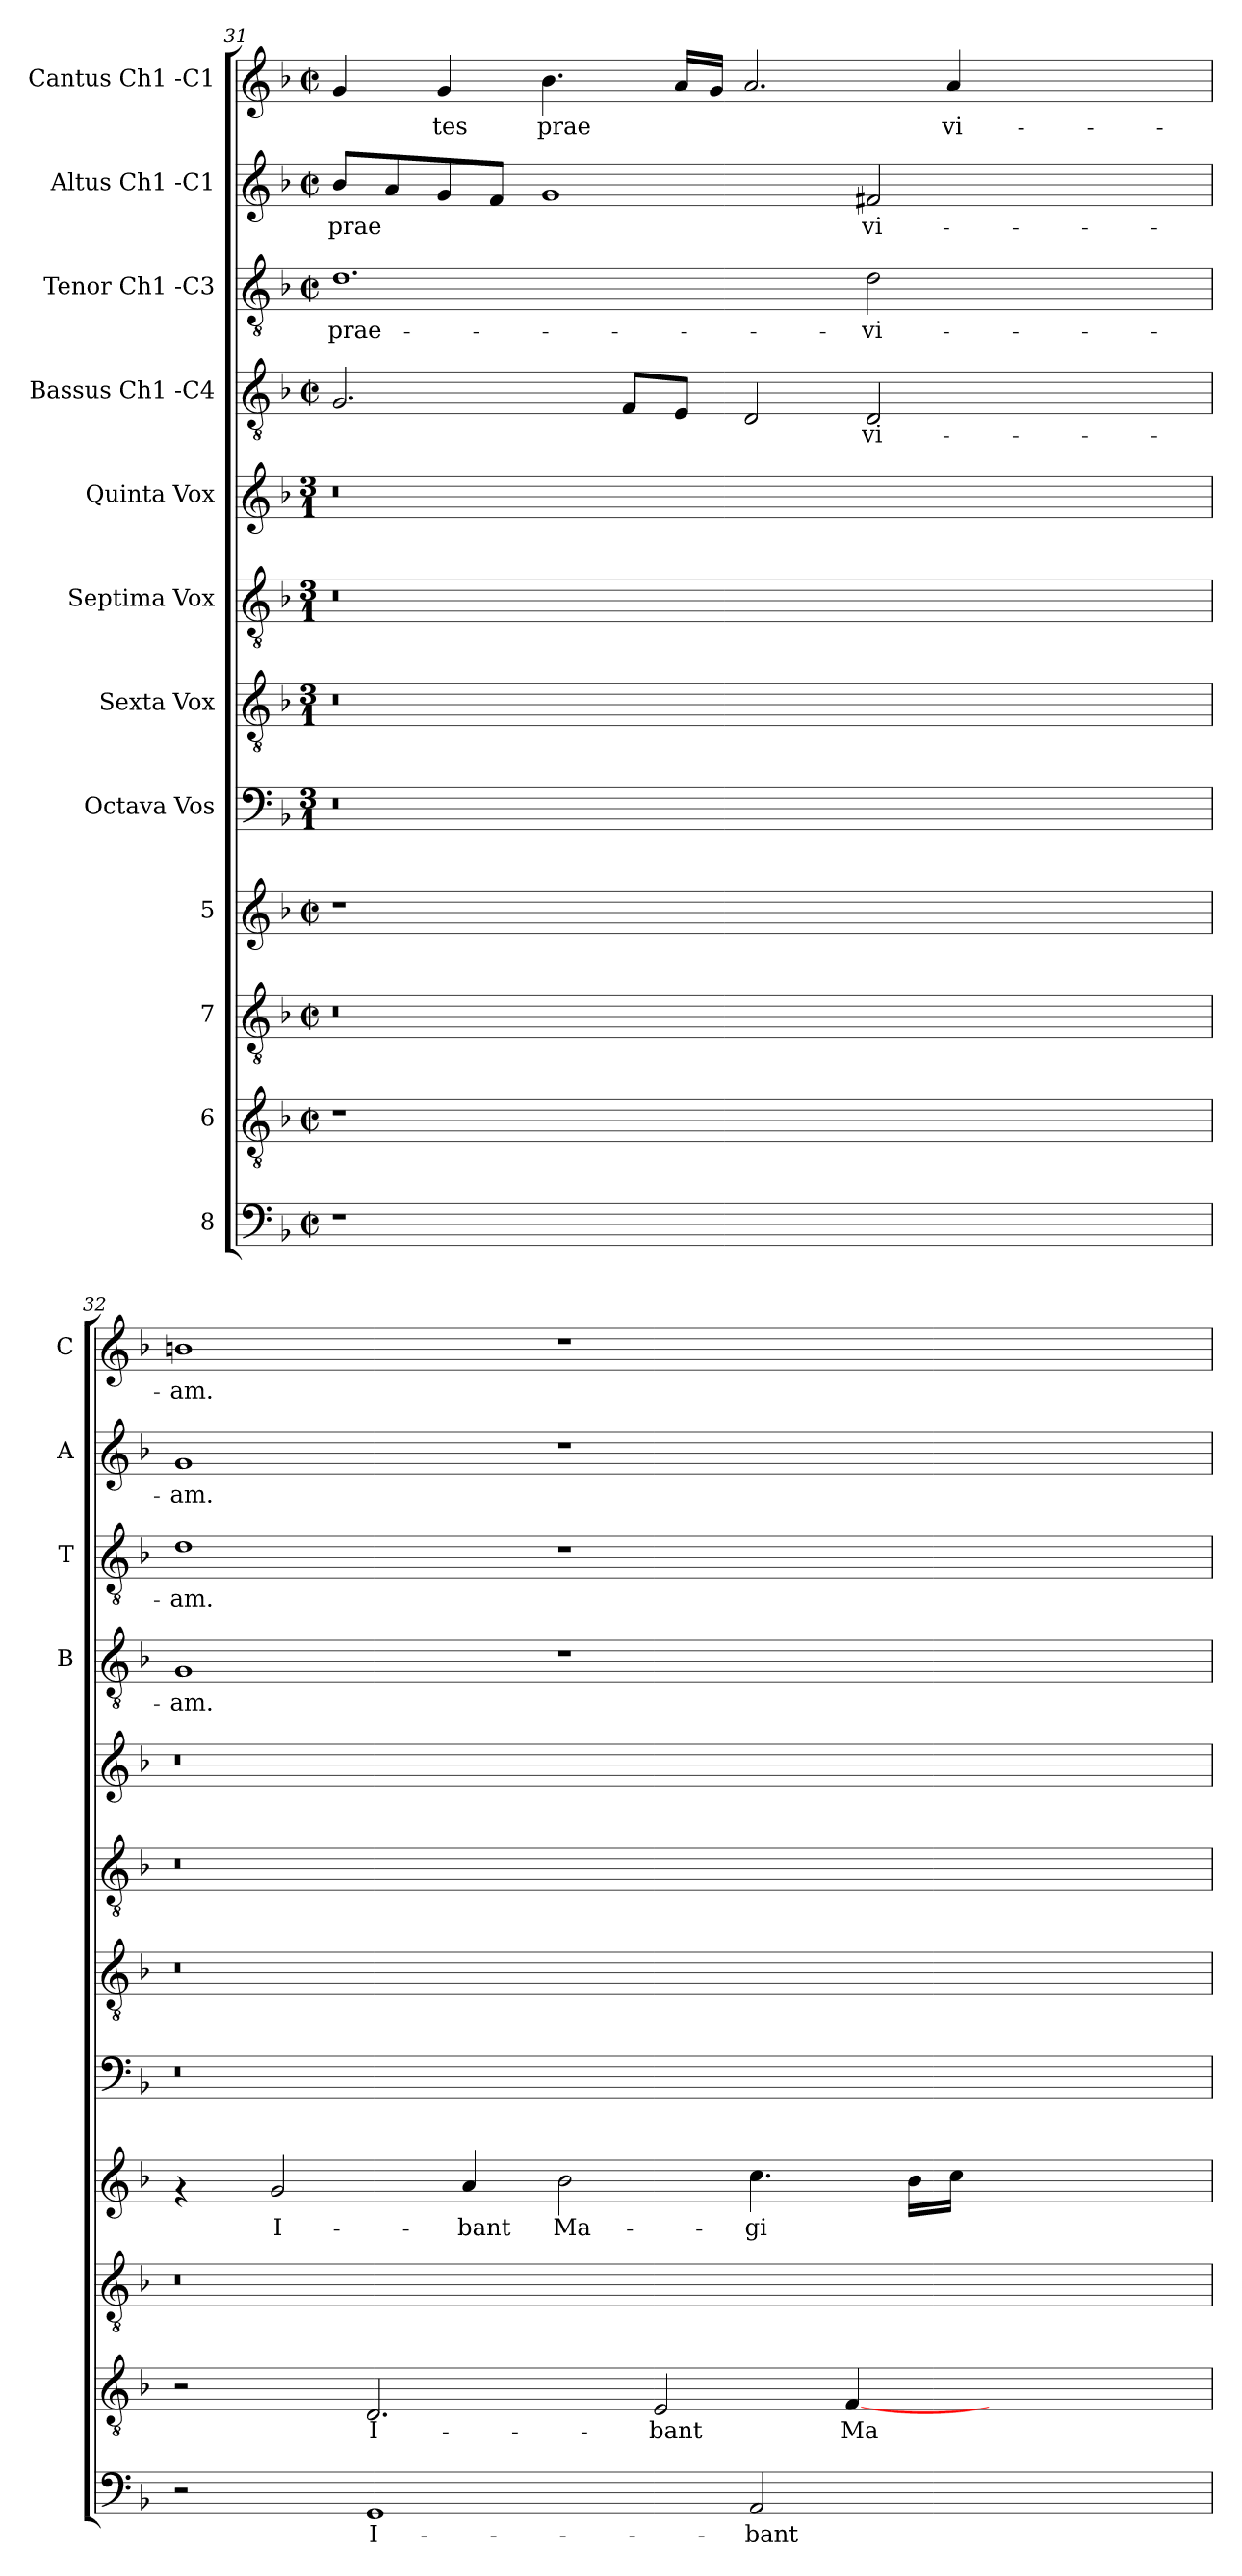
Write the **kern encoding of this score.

**kern	**text	**kern	**text	**kern	**kern	**text	**kern	**kern	**kern	**kern	**kern	**text	**kern	**text	**kern	**text	**kern	**text
*part12	*part12	*part11	*part11	*part10	*part9	*part9	*part8	*part7	*part6	*part5	*part4	*part4	*part3	*part3	*part2	*part2	*part1	*part1
*staff12	*staff12	*staff11	*staff11	*staff10	*staff9	*staff9	*staff8	*staff7	*staff6	*staff5	*staff4	*staff4	*staff3	*staff3	*staff2	*staff2	*staff1	*staff1
*I"8	*	*I"6	*	*I"7	*I"5	*	*I"Octava  Vos	*I"Sexta  Vox	*I"Septima  Vox	*I"Quinta  Vox	*I"Bassus  Ch1 -C4	*	*I"Tenor  Ch1 -C3	*	*I"Altus  Ch1 -C1	*	*I"Cantus  Ch1 -C1	*
*	*	*	*	*	*	*	*	*	*	*	*I'B	*	*I'T	*	*I'A	*	*I'C	*
*clefF4	*	*clefGv2	*	*clefGv2	*clefG2	*	*clefF4	*clefGv2	*clefGv2	*clefG2	*clefGv2	*	*clefGv2	*	*clefG2	*	*clefG2	*
*k[b-]	*	*k[b-]	*	*k[b-]	*k[b-]	*	*k[b-]	*k[b-]	*k[b-]	*k[b-]	*k[b-]	*	*k[b-]	*	*k[b-]	*	*k[b-]	*
*F:	*	*F:	*	*F:	*F:	*	*F:	*F:	*F:	*F:	*F:	*	*F:	*	*F:	*	*F:	*
*M2/2	*	*M2/2	*	*M2/2	*M2/2	*	*M3/1	*M3/1	*M3/1	*M3/1	*M2/2	*	*M2/2	*	*M2/2	*	*M2/2	*
*met(c|)	*	*met(c|)	*	*met(c|)	*met(c|)	*	*	*	*	*	*met(c|)	*	*met(c|)	*	*met(c|)	*	*met(c|)	*
=31	=31	=31	=31	=31	=31	=31	=31	=31	=31	=31	=31	=31	=31	=31	=31	=31	=31	=31
!	!	!	!	!	!	!	!	!	!	!	!	!LO:LY:b:cj	!	!LO:LY:b:cj	!	!LO:LY:b:cj	!	!LO:LY:b:cj
1r	.	1r	.	0.r	1r	.	0.r	0.r	0.r	0.r	2.G/	--	1.d	prae-	8b-/L	prae-	4g/	--
!	!	!	!	!	!	!	!	!	!	!	!	!	!	!	!	!LO:LY:b:cj	!	!
.	.	.	.	.	.	.	.	.	.	.	.	.	.	.	8a/	--	.	.
!	!	!	!	!	!	!	!	!	!	!	!	!	!	!	!	!LO:LY:b:cj	!	!LO:LY:b:cj
.	.	.	.	.	.	.	.	.	.	.	.	.	.	.	8g/	--	4g/	-tes
!	!	!	!	!	!	!	!	!	!	!	!	!	!	!	!	!LO:LY:b:cj	!	!
.	.	.	.	.	.	.	.	.	.	.	.	.	.	.	8f/J	--	.	.
!	!	!	!	!	!	!	!	!	!	!	!	!	!	!	!	!LO:LY:b:cj	!	!LO:LY:b:cj
.	.	.	.	.	.	.	.	.	.	.	.	.	.	.	1g	--	4.b-\	prae-
!	!	!	!	!	!	!	!	!	!	!	!	!LO:LY:b:cj	!	!	!	!	!	!
.	.	.	.	.	.	.	.	.	.	.	8F/L	--	.	.	.	.	.	.
!	!	!	!	!	!	!	!	!	!	!	!	!LO:LY:b:cj	!	!	!	!	!	!LO:LY:b:cj
.	.	.	.	.	.	.	.	.	.	.	8E/J	--	.	.	.	.	16a/L	--
!	!	!	!	!	!	!	!	!	!	!	!	!	!	!	!	!	!	!LO:LY:b:cj
.	.	.	.	.	.	.	.	.	.	.	.	.	.	.	.	.	16g/J	--
!	!	!	!	!	!	!	!	!	!	!	!	!LO:LY:b:cj	!	!	!	!	!	!LO:LY:b:cj
0ryy	.	0ryy	.	.	0ryy	.	.	.	.	.	2D/	--	.	.	.	.	2.a/	--
!	!	!	!	!	!	!	!	!	!	!	!	!LO:LY:b:cj	!	!LO:LY:b:cj	!	!LO:LY:b:cj	!	!
.	.	.	.	.	.	.	.	.	.	.	2D/	-vi-	2d\	-vi-	2f#X/	-vi-	.	.
!	!	!	!	!	!	!	!	!	!	!	!	!	!	!	!	!	!	!LO:LY:b:cj
.	.	.	.	.	.	.	.	.	.	.	.	.	.	.	.	.	4a/	-vi-
.	.	.	.	.	.	.	.	.	.	.	1ryy	.	1ryy	.	1ryy	.	1ryy	.
=32	=32	=32	=32	=32	=32	=32	=32	=32	=32	=32	=32	=32	=32	=32	=32	=32	=32	=32
!	!	!	!	!	!	!	!	!	!	!	!	!LO:LY:b:cj	!	!LO:LY:b:cj	!	!LO:LY:b:cj	!	!LO:LY:b:cj
2r	.	2r	.	0.r	4rf	.	0.r	0.r	0.r	0.r	1G	-am.	1d	-am.	1g	-am.	1bn	-am.
!	!	!	!	!	!	!LO:LY:b:cj	!	!	!	!	!	!	!	!	!	!	!	!
.	.	.	.	.	2g/	I-	.	.	.	.	.	.	.	.	.	.	.	.
!	!LO:LY:b:cj	!	!LO:LY:b:cj	!	!	!	!	!	!	!	!	!	!	!	!	!	!	!
1GG	I-	2.D/	I-	.	.	.	.	.	.	.	.	.	.	.	.	.	.	.
!	!	!	!	!	!	!LO:LY:b:cj	!	!	!	!	!	!	!	!	!	!	!	!
.	.	.	.	.	4a/	-bant	.	.	.	.	.	.	.	.	.	.	.	.
!	!	!	!	!	!	!LO:LY:b:cj	!	!	!	!	!	!	!	!	!	!	!	!
.	.	.	.	.	2b-\	Ma-	.	.	.	.	1r	.	1r	.	1r	.	1r	.
!	!	!	!LO:LY:b:cj	!	!	!	!	!	!	!	!	!	!	!	!	!	!	!
.	.	2E/	-bant	.	.	.	.	.	.	.	.	.	.	.	.	.	.	.
!	!LO:LY:b:cj	!	!	!	!	!LO:LY:b:cj	!	!	!	!	!	!	!	!	!	!	!	!
2AA/	-bant	.	.	.	4.cc\	-gi	.	.	.	.	.	.	.	.	.	.	.	.
!	!	!	!LO:LY:b:cj	!	!	!	!	!	!	!	!	!	!	!	!	!	!	!
.	.	[>4F/	Ma-	.	.	.	.	.	.	.	.	.	.	.	.	.	.	.
!	!	!	!	!	!	!LO:LY:b:cj	!	!	!	!	!	!	!	!	!	!	!	!
.	.	.	.	.	16b-\L	.	.	.	.	.	.	.	.	.	.	.	.	.
!	!	!	!	!	!	!LO:LY:b:cj	!	!	!	!	!	!	!	!	!	!	!	!
.	.	.	.	.	16cc\J	.	.	.	.	.	.	.	.	.	.	.	.	.
1ryy	.	1ryy	.	.	1ryy	.	.	.	.	.	1ryy	.	1ryy	.	1ryy	.	1ryy	.
=	=	=	=	=	=	=	=	=	=	=	=	=	=	=	=	=	=	=
*-	*-	*-	*-	*-	*-	*-	*-	*-	*-	*-	*-	*-	*-	*-	*-	*-	*-	*-
